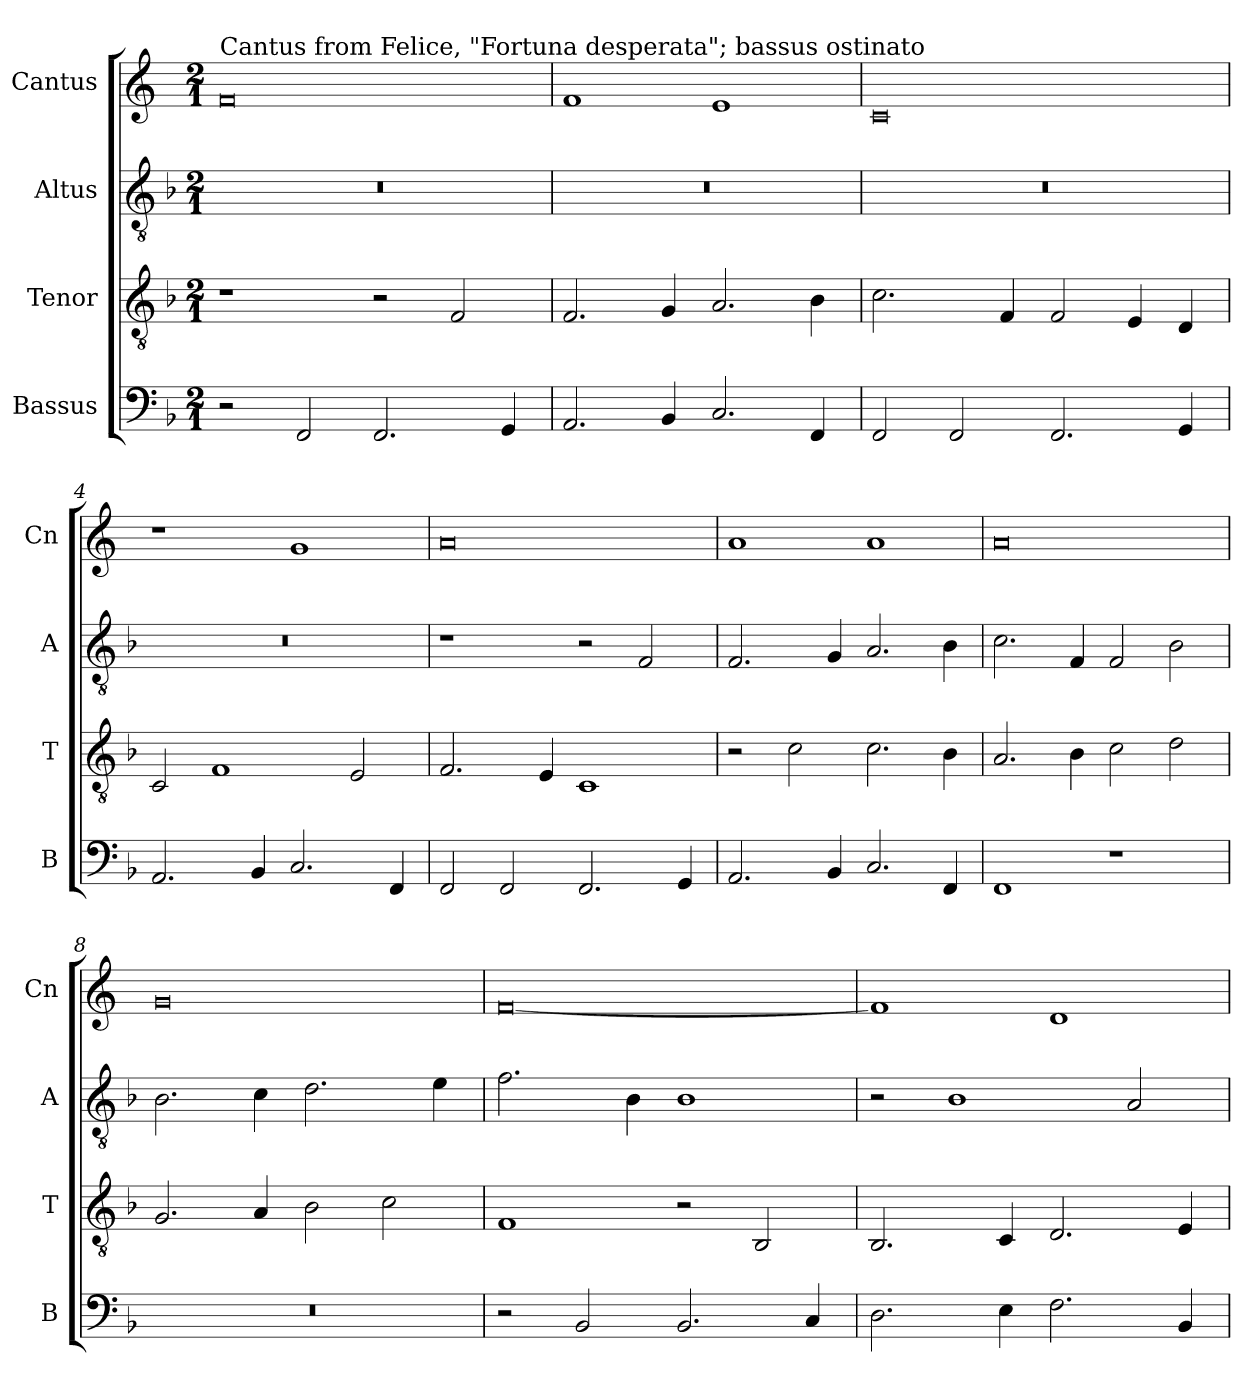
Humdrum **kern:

**kern	**kern	**kern	**kern
*part4	*part3	*part2	*part1
*staff4	*staff3	*staff2	*staff1
*I"Bassus	*I"Tenor	*I"Altus	*I"Cantus
*I'B	*I'T	*I'A	*I'Cn
*clefF4	*clefGv2	*clefGv2	*clefG2
*k[b-]	*k[b-]	*k[b-]	*k[]
*M2/1	*M2/1	*M2/1	*M2/1
=1	=1	=1	=1
!	!	!	!LO:TX:a:t=Cantus from Felice, "Fortuna desperata"; bassus ostinato
2r	1r	0r	0f
2FF/	.	.	.
2.FF/	2r	.	.
.	2F/	.	.
4GG/	.	.	.
=2	=2	=2	=2
2.AA/	2.F/	0r	1f
4BB-/	4G/	.	.
2.C/	2.A/	.	1e
4FF/	4B-\	.	.
=3	=3	=3	=3
2FF/	2.c\	0r	0c
2FF/	.	.	.
.	4F/	.	.
2.FF/	2F/	.	.
.	4E/	.	.
4GG/	4D/	.	.
=4	=4	=4	=4
2.AA/	2C/	0r	1r
.	1F	.	.
4BB-/	.	.	.
2.C/	.	.	1g
.	2E/	.	.
4FF/	.	.	.
=5	=5	=5	=5
2FF/	2.F/	1r	0a
2FF/	.	.	.
.	4E/	.	.
2.FF/	1C	2r	.
.	.	2F/	.
4GG/	.	.	.
=6	=6	=6	=6
2.AA/	2r	2.F/	1a
.	2c\	.	.
4BB-/	.	4G/	.
2.C/	2.c\	2.A/	1a
4FF/	4B-\	4B-\	.
=7	=7	=7	=7
1FF	2.A/	2.c\	0a
.	4B-\	4F/	.
1r	2c\	2F/	.
.	2d\	2B-\	.
=8	=8	=8	=8
0r	2.G/	2.B-\	0g
.	4A/	4c\	.
.	2B-\	2.d\	.
.	2c\	.	.
.	.	4e\	.
=9	=9	=9	=9
2r	1F	2.f\	[0f
2BB-/	.	.	.
.	.	4B-\	.
2.BB-/	2r	1B-	.
.	2BB-/	.	.
4C/	.	.	.
=10	=10	=10	=10
2.D\	2.BB-/	2r	1f]
.	.	1B-	.
4E\	4C/	.	.
2.F\	2.D/	.	1d
.	.	2A/	.
4BB-/	4E/	.	.
=	=	=	=
*-	*-	*-	*-
